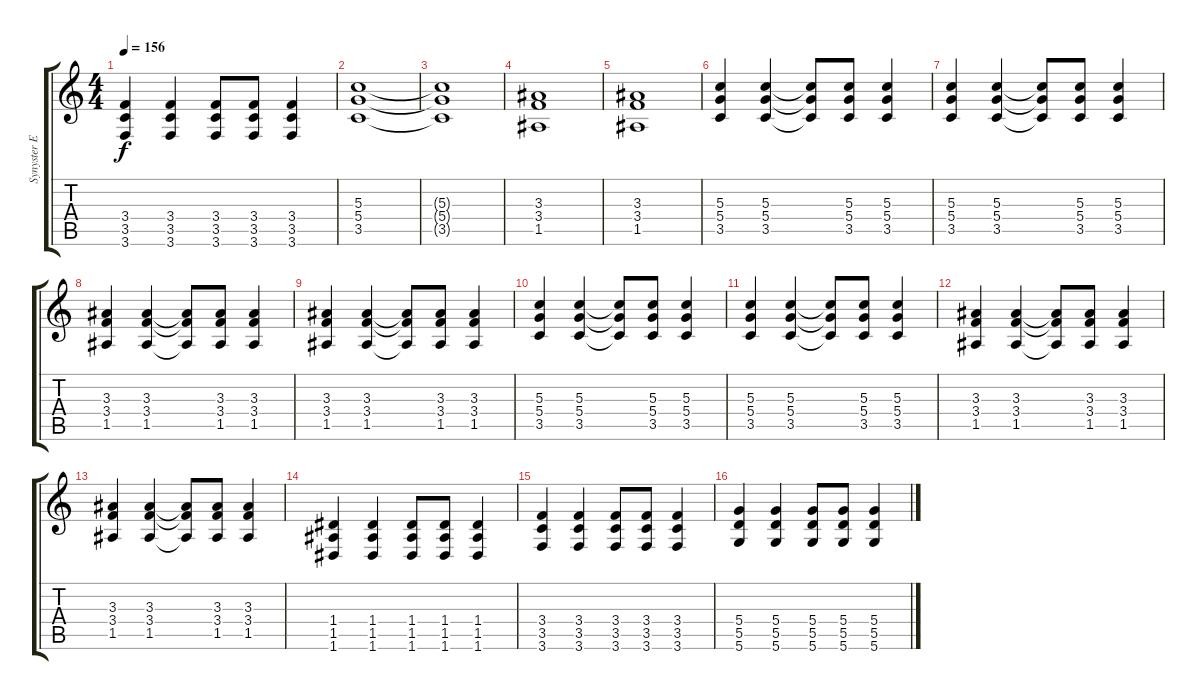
\track ("Synyster Electric" "Synyster E") {instrument distortionguitar}
\staff {score tabs}
\tuning (E4 B3 G3 D3 A2 D2) {hide}
\ts (4 4)
\tempo 156
\clef g2
\ks c
(3.4 3.5 3.6).4{dy f} (3.4 3.5 3.6).4 (3.4 3.5 3.6).8 (3.4 3.5 3.6).8 (3.4 3.5 3.6).4 |
(5.3 5.4 3.5).1{volume 10} |
(5.3{t} 5.4{t} 3.5{t}).1 |
(3.3 3.4 1.5).1 |
(3.3 3.4 1.5).1 |
(5.3 5.4 3.5).4 (5.3 5.4 3.5).4 (5.3{t} 5.4{t} 3.5{t}).8 (5.3 5.4 3.5).8 (5.3 5.4 3.5).4 |
(5.3 5.4 3.5).4 (5.3 5.4 3.5).4 (5.3{t} 5.4{t} 3.5{t}).8 (5.3 5.4 3.5).8 (5.3 5.4 3.5).4 |
(3.3 3.4 1.5).4 (3.3 3.4 1.5).4 (3.3{t} 3.4{t} 1.5{t}).8 (3.3 3.4 1.5).8 (3.3 3.4 1.5).4 |
(3.3 3.4 1.5).4 (3.3 3.4 1.5).4 (3.3{t} 3.4{t} 1.5{t}).8 (3.3 3.4 1.5).8 (3.3 3.4 1.5).4 |
(5.3 5.4 3.5).4 (5.3 5.4 3.5).4 (5.3{t} 5.4{t} 3.5{t}).8 (5.3 5.4 3.5).8 (5.3 5.4 3.5).4 |
(5.3 5.4 3.5).4 (5.3 5.4 3.5).4 (5.3{t} 5.4{t} 3.5{t}).8 (5.3 5.4 3.5).8 (5.3 5.4 3.5).4 |
(3.3 3.4 1.5).4 (3.3 3.4 1.5).4 (3.3{t} 3.4{t} 1.5{t}).8 (3.3 3.4 1.5).8 (3.3 3.4 1.5).4 |
(3.3 3.4 1.5).4 (3.3 3.4 1.5).4 (3.3{t} 3.4{t} 1.5{t}).8 (3.3 3.4 1.5).8 (3.3 3.4 1.5).4 |
(1.4 1.5 1.6).4 (1.4 1.5 1.6).4 (1.4 1.5 1.6).8 (1.4 1.5 1.6).8 (1.4 1.5 1.6).4 |
(3.4 3.5 3.6).4 (3.4 3.5 3.6).4 (3.4 3.5 3.6).8 (3.4 3.5 3.6).8 (3.4 3.5 3.6).4 |
(5.4 5.5 5.6).4 (5.4 5.5 5.6).4 (5.4 5.5 5.6).8 (5.4 5.5 5.6).8 (5.4 5.5 5.6).4
